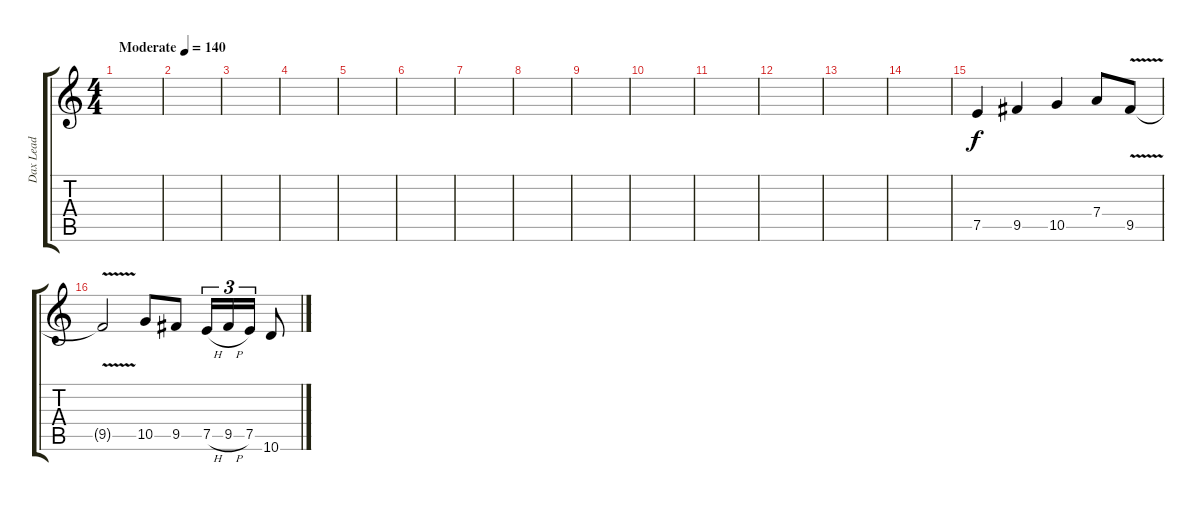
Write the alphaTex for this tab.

\track ("Dax Lead" "Dax Lead") {instrument overdrivenguitar}
\staff {score tabs}
\tuning (E4 B3 G3 D3 A2 E2) {hide}
\ts (4 4)
\tempo (140 "Moderate")
\clef g2
\ks c
|
|
|
|
|
|
|
|
|
|
|
|
|
|
7.5.4 9.5.4 10.5.4 7.4.8 9.5{v}.8 |
9.5{t}.2 10.5.8 9.5.8 7.5{h}.16{tu (3 2)} 9.5{h}.16{tu (3 2)} 7.5.16{tu (3 2)} 10.6.8
